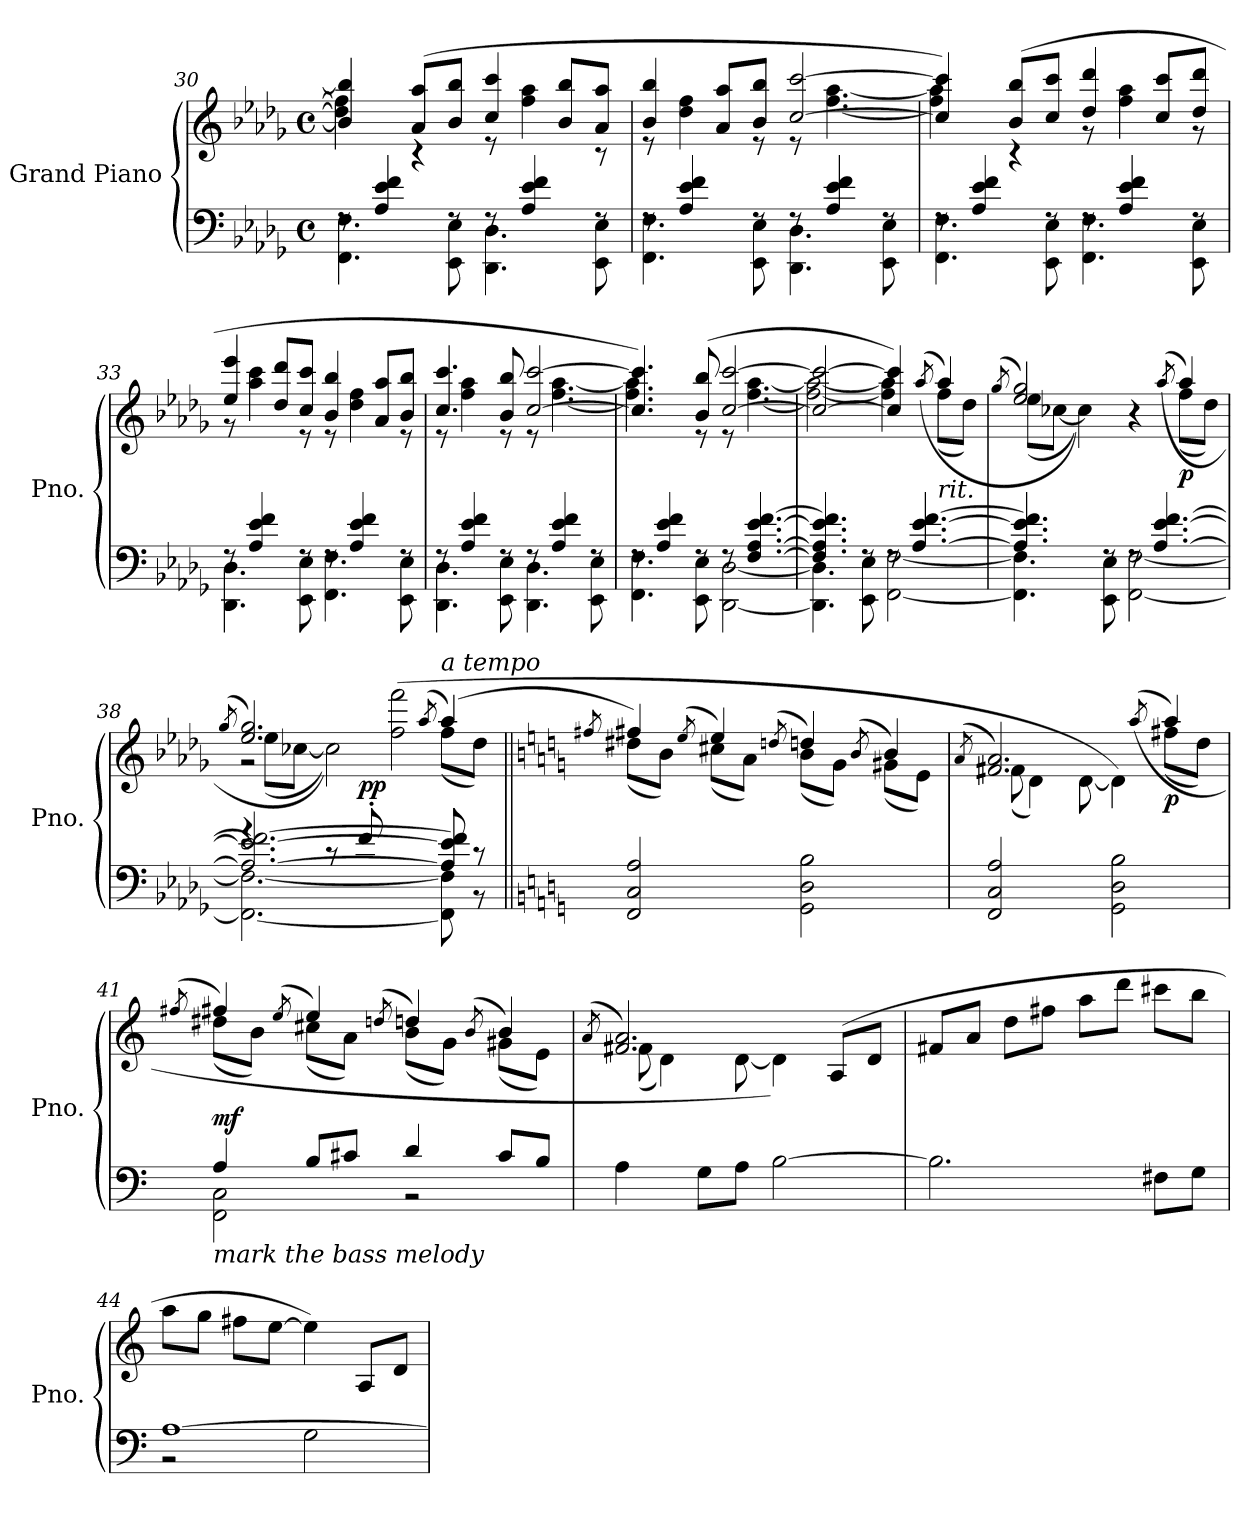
**kern	**kern	**dynam
*part1	*part1	*part1
*staff2	*staff1	*staff1/2
*I"Grand Piano	*	*
*I'Pno.	*	*
*clefF4	*clefG2	*
*k[b-e-a-d-g-]	*k[b-e-a-d-g-]	*
*M4/4	*M4/4	*
*met(c)	*met(c)	*
=30	=30	=30
*^	*^	*
8rF	4.FF\ 4.F\	4b-/] 4bb-/]	4dd-\] 4ff\]	.
4A-/ 4e-/ 4f/	.	.	.	.
.	.	(>8a-/ 8aa-/L	4r	.
8rF	8EE-\ 8E-\	8b-/ 8bb-/J	.	.
8rF	4.DD-\ 4.D-\	4cc/ 4ccc/	8r	.
4A-/ 4e-/ 4f/	.	.	4ff\ 4aa-\	.
.	.	8b-/ 8bb-/L	.	.
8rF	8EE-\ 8E-\	8a-/ 8aa-/J	8r	.
=31	=31	=31	=31	=31
8rF	4.FF\ 4.F\	4b-/ 4bb-/	8r	.
4A-/ 4e-/ 4f/	.	.	4dd-\ 4ff\	.
.	.	8a-/ 8aa-/L	.	.
8rF	8EE-\ 8E-\	8b-/ 8bb-/J	8r	.
8rF	4.DD-\ 4.D-\	[2cc/ [2ccc/	8r	.
4A-/ 4e-/ 4f/	.	.	[4.ff\ [4.aa-\	.
8rF	8EE-\ 8E-\	.	.	.
!!LO:LB:g=z	!!
=32	=32	=32	=32	=32
8rF	4.FF\ 4.F\	4cc/] 4ccc/])	4ff\] 4aa-\]	.
4A-/ 4e-/ 4f/	.	.	.	.
.	.	(>8b-/ 8bb-/L	4r	.
8rF	8EE-\ 8E-\	8cc/ 8ccc/J	.	.
8rF	4.FF\ 4.F\	4dd-/ 4ddd-/	8r	.
4A-/ 4e-/ 4f/	.	.	4ff\ 4aa-\	.
.	.	8cc/ 8ccc/L	.	.
8rF	8EE-\ 8E-\	8dd-/ 8ddd-/J	8r	.
=33	=33	=33	=33	=33
8rF	4.DD-\ 4.D-\	4ee-/ 4eee-/	8r	.
4A-/ 4e-/ 4f/	.	.	4aa-\ 4ccc\	.
.	.	8dd-/ 8ddd-/L	.	.
8rF	8EE-\ 8E-\	8cc/ 8ccc/J	8r	.
8rF	4.FF\ 4.F\	4b-/ 4bb-/	8r	.
4A-/ 4e-/ 4f/	.	.	4dd-\ 4ff\	.
.	.	8a-/ 8aa-/L	.	.
8rF	8EE-\ 8E-\	8b-/ 8bb-/J	8r	.
=34	=34	=34	=34	=34
8rF	4.DD-\ 4.D-\	4.cc/ 4.ccc/	8r	.
4A-/ 4e-/ 4f/	.	.	4ff\ 4aa-\	.
8rF	8EE-\ 8E-\	8b-/ 8bb-/	8r	.
8rF	4.DD-\ 4.D-\	[2cc/ [2ccc/	8r	.
4A-/ 4e-/ 4f/	.	.	[4.ff\ [4.aa-\	.
8rF	8EE-\ 8E-\	.	.	.
=35	=35	=35	=35	=35
8rF	4.FF\ 4.F\	4.cc/] 4.ccc/])	4.ff\] 4.aa-\]	.
4A-/ 4e-/ 4f/	.	.	.	.
8rF	8EE-\ 8E-\	(>8b-/ 8bb-/	8r	.
8rF	[2DD-\ [2D-\	[2cc/ [2ccc/	8r	.
[4.F/ [4.A-/ [4.e-/ [4.f/	.	.	[4.ff\ [4.aa-\	.
!!LO:LB:g=z	!!
=36	=36	=36	=36	=36
4.F/] 4.A-/] 4.e-/] 4.f/]	4.DD-\] 4.D-\]	2cc/_ 2ccc/_	2ff\_ 2aa-\_	.
8rF	8EE-\ 8E-\	.	.	.
8rF	[2FF\ [2F\	4cc/] 4ccc/])	4ff\] 4aa-\]	.
[4.A-/ [4.e-/ [4.f/	.	.	.	.
.	.	(>(>8qaa-/	.	.
!	!	!LO:TX:b:i:t=rit.	!	!
.	.	4aa-/)	(<8ff\L	.
.	.	.	8dd-\J)	.
=37	=37	=37	=37	=37
.	.	(>8qgg-/	.	.
4.A-/] 4.e-/] 4.f/]	4.FF\] 4.F\]	2ee-/ 2gg-/)	(<8ee-\L	.
.	.	.	[8cc-X\J	.
.	.	.	4cc-\]))	.
8rF	8EE-\ 8E-\	.	.	.
8rF	[2FF\ [2F\	4r	4ryy	.
[4.A-/ [4.e-/ [4.f/	.	.	.	.
.	.	(>(>8qaa-/	.	.
!	!	!	!	!LO:DY:b
.	.	4aa-/)	(<8ff\L	p
.	.	.	8dd-\J)	.
*v	*v	*	*	*
*	*v	*v	*
=38	=38	=38
.	(>8qgg-/	.
*^	*^	*
*	*^	*	*^	*
2.A-/_ 2.e-/_ 2.f/_	2.FF\_ 2.F\_	4rg	2.ee-/ 2.gg-/)	(<8ee-\L	2rg	.
.	.	.	.	[8cc-X\J	.	.
.	.	8rc	.	2cc-\]))	.	.
!	!	!	!	!	!	!LO:DY:a=2
.	.	(>8f'/	.	.	.	pp
.	.	2ryy	.	.	(2ff\ 2fff\	.
.	.	.	(>8qaa-/	.	.	.
!	!	!	!LO:TX:a:i:t=a tempo	!	!	!
8A-/] 8e-/] 8f/]	8FF\] 8F\]	.	(>4aa-/)	(<8ff\L	.	.
8r	8r	.	.	8dd-\J)	.	.
*v	*v	*v	*	*	*	*
*	*v	*v	*v	*
!!LO:PB:g=z
=39||	=39||	=39||
*k[]	*k[]	*
.	8qff#X/	.
*	*^	*
2FF/ 2C/ 2A/	4ff#/)	(<8dd#X\L	.
.	.	8b\J)	.
.	(>8qee/	.	.
.	4ee/)	(<8cc#X\L	.
.	.	8a\J)	.
.	(>8qddn/	.	.
2GG\ 2D\ 2B\	4dd/)	(<8b\L	.
.	.	8g\J)	.
.	(>8qb/	.	.
.	4b/)	(<8g#X\L	.
.	.	8e\J)	.
=40	=40	=40	=40
.	(>8qa/	.	.
2FF/ 2C/ 2A/	2.f#X/ 2.a/)	(<8f#\	.
.	.	4d\)	.
.	.	[8d\	.
2GG\ 2D\ 2B\	.	4d\])	.
.	(>(>8qaa/	.	.
!	!	!	!LO:DY:b
.	4aa/)	(<8ff#X\L	p
.	.	8dd\J)	.
=41	=41	=41	=41
.	(>8qff#X/	.	.
*^	*	*	*
!LO:TX:b:i:t=mark the bass melody	!	!	!	!
!	!	!	!	!LO:DY:a=2
4A/	2FF\ 2C\	4ff#/)	(<8dd#X\L	mf
.	.	.	8b\J)	.
.	.	(>8qee/	.	.
8B/L	.	4ee/)	(<8cc#X\L	.
8c#X/J	.	.	8a\J)	.
.	.	(>8qddn/	.	.
4d/	2r	4dd/)	(<8b\L	.
.	.	.	8g\J)	.
.	.	(>8qb/	.	.
8c#/L	.	4b/)	(<8g#X\L	.
8B/J	.	.	8e\J)	.
*v	*v	*	*	*
!!LO:LB:g=z	!!
=42	=42	=42	=42
.	(>8qa/	.	.
4A\	2.f#X/ 2.a/)	(<8f#\	.
.	.	4d\)	.
8G\L	.	.	.
8A\J	.	[8d\	.
[2B\	.	4d\])	.
.	(>8A/L	4ryy	.
.	8d/J	.	.
*	*v	*v	*
=43	=43	=43
2.B\]	8f#X/L	.
.	8a/J	.
.	8dd\L	.
.	8ff#X\J	.
.	8aa\L	.
.	8ddd\J	.
8F#X\L	8ccc#X\L	.
8G\J	8bb\J	.
=44	=44	=44
*^	*	*
[1A	2r	8aa\L	.
.	.	8gg\J	.
.	.	8ff#X\L	.
.	.	[8ee\J	.
.	2G\	4ee\])	.
.	.	8A/L	.
.	.	8d/J	.
*v	*v	*	*
=	=	=
*-	*-	*-
